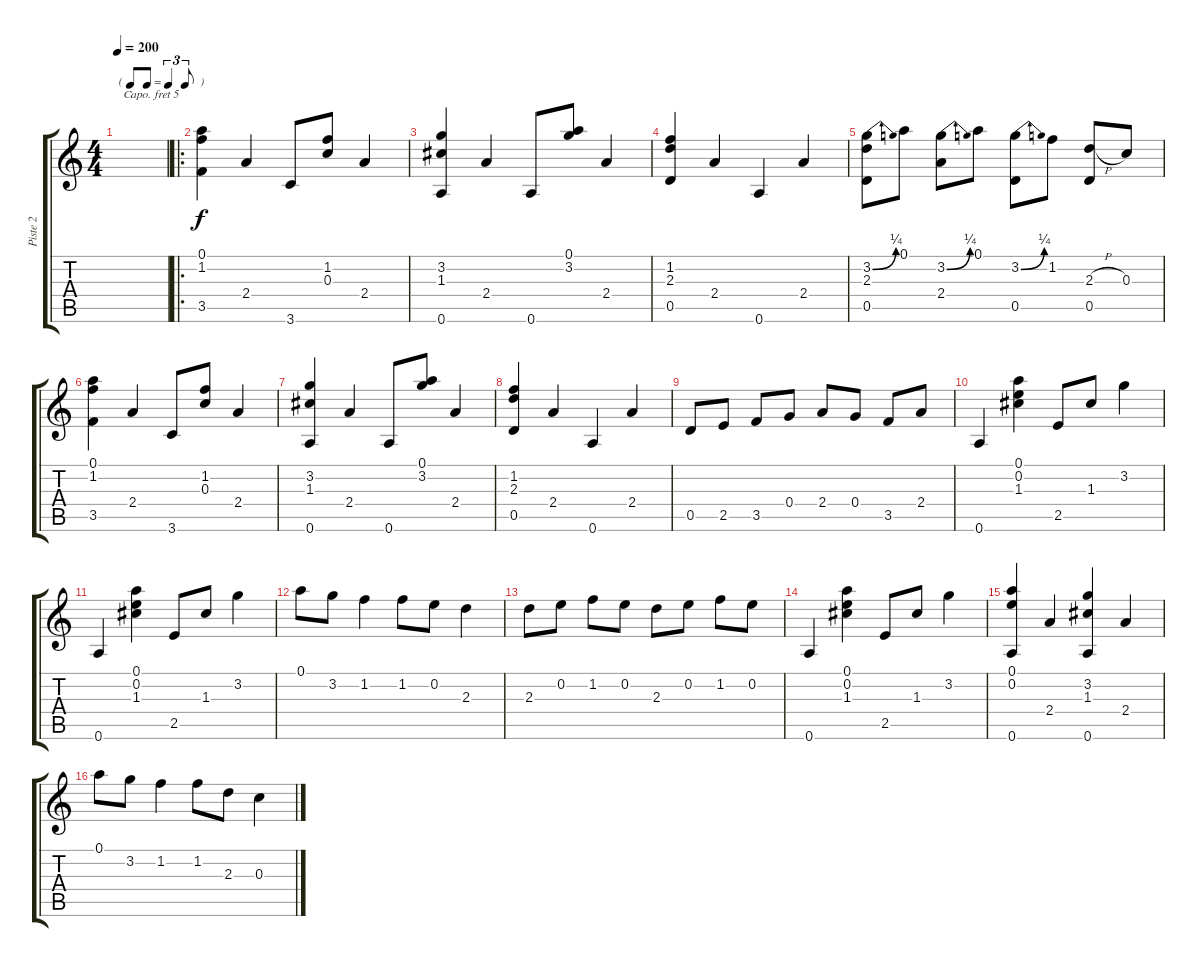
\track ("Piste 2" "Piste 2") {instrument acousticguitarnylon}
\staff {score tabs}
\capo 5
\tuning (E4 B3 G3 D3 A2 E2) {hide}
\ts (4 4)
\tf triplet8th
\tempo 200
\clef g2
\ks c
|
\ro
(0.1 1.2 3.5).4 2.4.4 3.6.8 (1.2 0.3).8 2.4.4 |
(3.2 1.3 0.6).4 2.4.4 0.6.8 (0.1 3.2).8 2.4.4 |
(1.2 2.3 0.5).4 2.4.4 0.6.4 2.4.4 |
(3.2{be (bend 0 0 60 1)} 2.3 0.5).8 0.1.8 (3.2{be (bend 0 0 60 1)} 2.4).8 0.1.8 (3.2{be (bend 0 0 60 1)} 0.5).8 1.2.8 (2.3{h} 0.5).8 0.3.8 |
(0.1 1.2 3.5).4 2.4.4 3.6.8 (1.2 0.3).8 2.4.4 |
(3.2 1.3 0.6).4 2.4.4 0.6.8 (0.1 3.2).8 2.4.4 |
(1.2 2.3 0.5).4 2.4.4 0.6.4 2.4.4 |
0.5.8 2.5.8 3.5.8 0.4.8 2.4.8 0.4.8 3.5.8 2.4.8 |
0.6.4 (0.1 0.2 1.3).4 2.5.8 1.3.8 3.2.4 |
0.6.4 (0.1 0.2 1.3).4 2.5.8 1.3.8 3.2.4 |
0.1.8 3.2.8 1.2.4 1.2.8 0.2.8 2.3.4 |
2.3.8 0.2.8 1.2.8 0.2.8 2.3.8 0.2.8 1.2.8 0.2.8 |
0.6.4 (0.1 0.2 1.3).4 2.5.8 1.3.8 3.2.4 |
(0.1 0.2 0.6).4 2.4.4 (3.2 1.3 0.6).4 2.4.4 |
0.1.8 3.2.8 1.2.4 1.2.8 2.3.8 0.3.4
